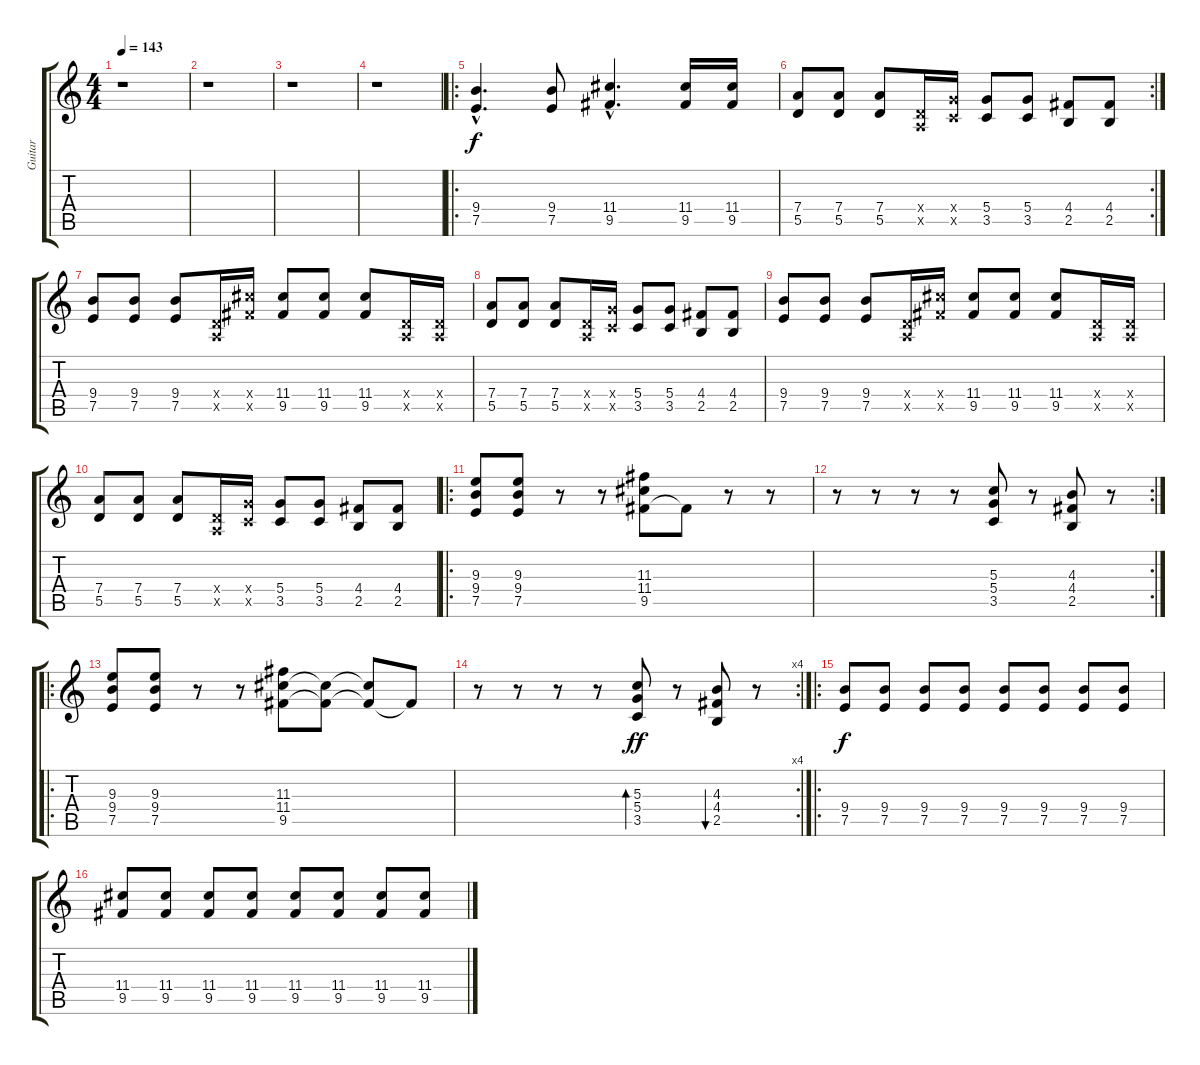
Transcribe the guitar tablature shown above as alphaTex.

\track ("Guitar" "Guitar") {instrument distortionguitar}
\staff {score tabs}
\tuning (E4 B3 G3 D3 A2 E2) {hide}
\ts (4 4)
\tempo 143
\clef g2
\ks c
r.1{dy f instrument distortionguitar} |
r.1 |
r.1 |
r.1 |
\ro
(9.4{hac} 7.5{hac}).4{d instrument electricguitarclean} (9.4 7.5).8 (11.4{hac} 9.5{hac}).4{d} (11.4 9.5).16 (11.4 9.5).16 |
\rc 2
(7.4 5.5).8 (7.4 5.5).8 (7.4 5.5).8 (0.4{x} 0.5{x}).16 (5.4{x} 3.5{x}).16 (5.4 3.5).8 (5.4 3.5).8 (4.4 2.5).8 (4.4 2.5).8 |
(9.4 7.5).8 (9.4 7.5).8 (9.4 7.5).8 (0.4{x} 0.5{x}).16 (11.4{x} 9.5{x}).16 (11.4 9.5).8 (11.4 9.5).8 (11.4 9.5).8 (0.4{x} 0.5{x}).16 (0.4{x} 0.5{x}).16 |
(7.4 5.5).8 (7.4 5.5).8 (7.4 5.5).8 (0.4{x} 0.5{x}).16 (5.4{x} 3.5{x}).16 (5.4 3.5).8 (5.4 3.5).8 (4.4 2.5).8 (4.4 2.5).8 |
(9.4 7.5).8 (9.4 7.5).8 (9.4 7.5).8 (0.4{x} 0.5{x}).16 (11.4{x} 9.5{x}).16 (11.4 9.5).8 (11.4 9.5).8 (11.4 9.5).8 (0.4{x} 0.5{x}).16 (0.4{x} 0.5{x}).16 |
(7.4 5.5).8 (7.4 5.5).8 (7.4 5.5).8 (0.4{x} 0.5{x}).16 (5.4{x} 3.5{x}).16 (5.4 3.5).8 (5.4 3.5).8 (4.4 2.5).8 (4.4 2.5).8 |
\ro
(9.3 9.4 7.5).8{instrument distortionguitar} (9.3 9.4 7.5).8 r.8 r.8 (11.3 11.4 9.5).8 9.5{t}.8 r.8 r.8 |
\rc 2
r.8 r.8 r.8 r.8 (5.3 5.4 3.5).8 r.8 (4.3 4.4 2.5).8 r.8 |
\ro
(9.3 9.4 7.5).8 (9.3 9.4 7.5).8 r.8 r.8 (11.3 11.4 9.5).8 (11.4{t} 9.5{t}).8 (11.4{t} 9.5{t}).8 9.5{t}.8 |
\rc 4
r.8 r.8 r.8 r.8 (5.3 5.4 3.5).8{bd 480 dy ff} r.8 (4.3 4.4 2.5).8{bu 480} r.8 |
\ro
(9.4 7.5).8{dy f} (9.4 7.5).8 (9.4 7.5).8 (9.4 7.5).8 (9.4 7.5).8 (9.4 7.5).8 (9.4 7.5).8 (9.4 7.5).8 |
(11.4 9.5).8 (11.4 9.5).8 (11.4 9.5).8 (11.4 9.5).8 (11.4 9.5).8 (11.4 9.5).8 (11.4 9.5).8 (11.4 9.5).8
